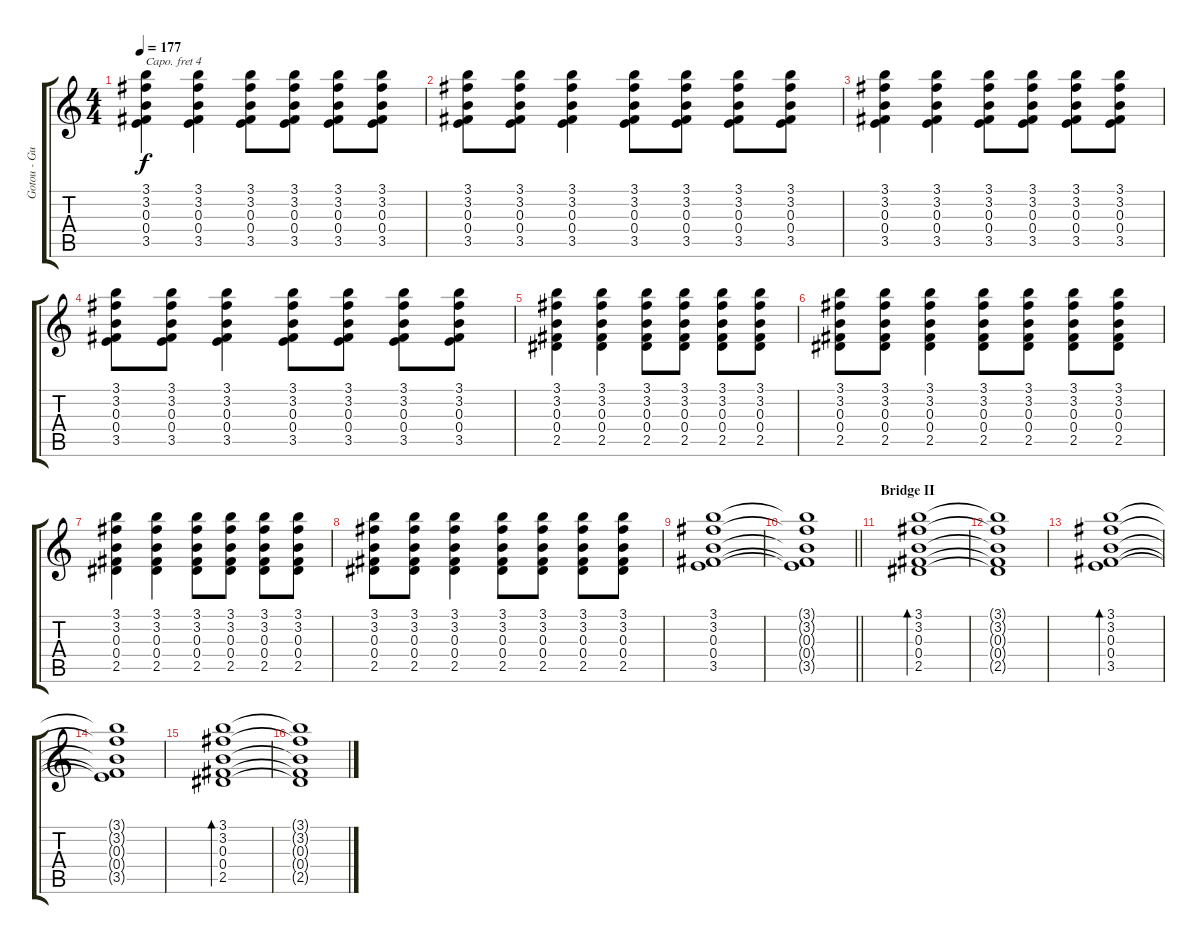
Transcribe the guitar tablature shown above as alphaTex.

\track ("Gotou - Guitar" "Gotou - Gu") {instrument acousticguitarsteel}
\staff {score tabs}
\capo 4
\tuning (E4 B3 G3 D3 A2 E2) {hide}
\ts (4 4)
\tempo 177
\clef g2
\ks c
(3.1 3.2 0.3 0.4 3.5).4{dy f} (3.1 3.2 0.3 0.4 3.5).4 (3.1 3.2 0.3 0.4 3.5).8 (3.1 3.2 0.3 0.4 3.5).8 (3.1 3.2 0.3 0.4 3.5).8 (3.1 3.2 0.3 0.4 3.5).8 |
(3.1 3.2 0.3 0.4 3.5).8 (3.1 3.2 0.3 0.4 3.5).8 (3.1 3.2 0.3 0.4 3.5).4 (3.1 3.2 0.3 0.4 3.5).8 (3.1 3.2 0.3 0.4 3.5).8 (3.1 3.2 0.3 0.4 3.5).8 (3.1 3.2 0.3 0.4 3.5).8 |
(3.1 3.2 0.3 0.4 3.5).4 (3.1 3.2 0.3 0.4 3.5).4 (3.1 3.2 0.3 0.4 3.5).8 (3.1 3.2 0.3 0.4 3.5).8 (3.1 3.2 0.3 0.4 3.5).8 (3.1 3.2 0.3 0.4 3.5).8 |
(3.1 3.2 0.3 0.4 3.5).8 (3.1 3.2 0.3 0.4 3.5).8 (3.1 3.2 0.3 0.4 3.5).4 (3.1 3.2 0.3 0.4 3.5).8 (3.1 3.2 0.3 0.4 3.5).8 (3.1 3.2 0.3 0.4 3.5).8 (3.1 3.2 0.3 0.4 3.5).8 |
(3.1 3.2 0.3 0.4 2.5).4 (3.1 3.2 0.3 0.4 2.5).4 (3.1 3.2 0.3 0.4 2.5).8 (3.1 3.2 0.3 0.4 2.5).8 (3.1 3.2 0.3 0.4 2.5).8 (3.1 3.2 0.3 0.4 2.5).8 |
(3.1 3.2 0.3 0.4 2.5).8 (3.1 3.2 0.3 0.4 2.5).8 (3.1 3.2 0.3 0.4 2.5).4 (3.1 3.2 0.3 0.4 2.5).8 (3.1 3.2 0.3 0.4 2.5).8 (3.1 3.2 0.3 0.4 2.5).8 (3.1 3.2 0.3 0.4 2.5).8 |
(3.1 3.2 0.3 0.4 2.5).4 (3.1 3.2 0.3 0.4 2.5).4 (3.1 3.2 0.3 0.4 2.5).8 (3.1 3.2 0.3 0.4 2.5).8 (3.1 3.2 0.3 0.4 2.5).8 (3.1 3.2 0.3 0.4 2.5).8 |
(3.1 3.2 0.3 0.4 2.5).8 (3.1 3.2 0.3 0.4 2.5).8 (3.1 3.2 0.3 0.4 2.5).4 (3.1 3.2 0.3 0.4 2.5).8 (3.1 3.2 0.3 0.4 2.5).8 (3.1 3.2 0.3 0.4 2.5).8 (3.1 3.2 0.3 0.4 2.5).8 |
(3.1 3.2 0.3 0.4 3.5).1{volume 5} |
\barLineRight lightlight
(3.1{t} 3.2{t} 0.3{t} 0.4{t} 3.5{t}).1 |
\section ("" "Bridge II")
(3.1 3.2 0.3 0.4 2.5).1{bd 240 volume 12 instrument acousticguitarsteel} |
(3.1{t} 3.2{t} 0.3{t} 0.4{t} 2.5{t}).1 |
(3.1 3.2 0.3 0.4 3.5).1{bd 240} |
(3.1{t} 3.2{t} 0.3{t} 0.4{t} 3.5{t}).1 |
(3.1 3.2 0.3 0.4 2.5).1{bd 240} |
(3.1{t} 3.2{t} 0.3{t} 0.4{t} 2.5{t}).1
